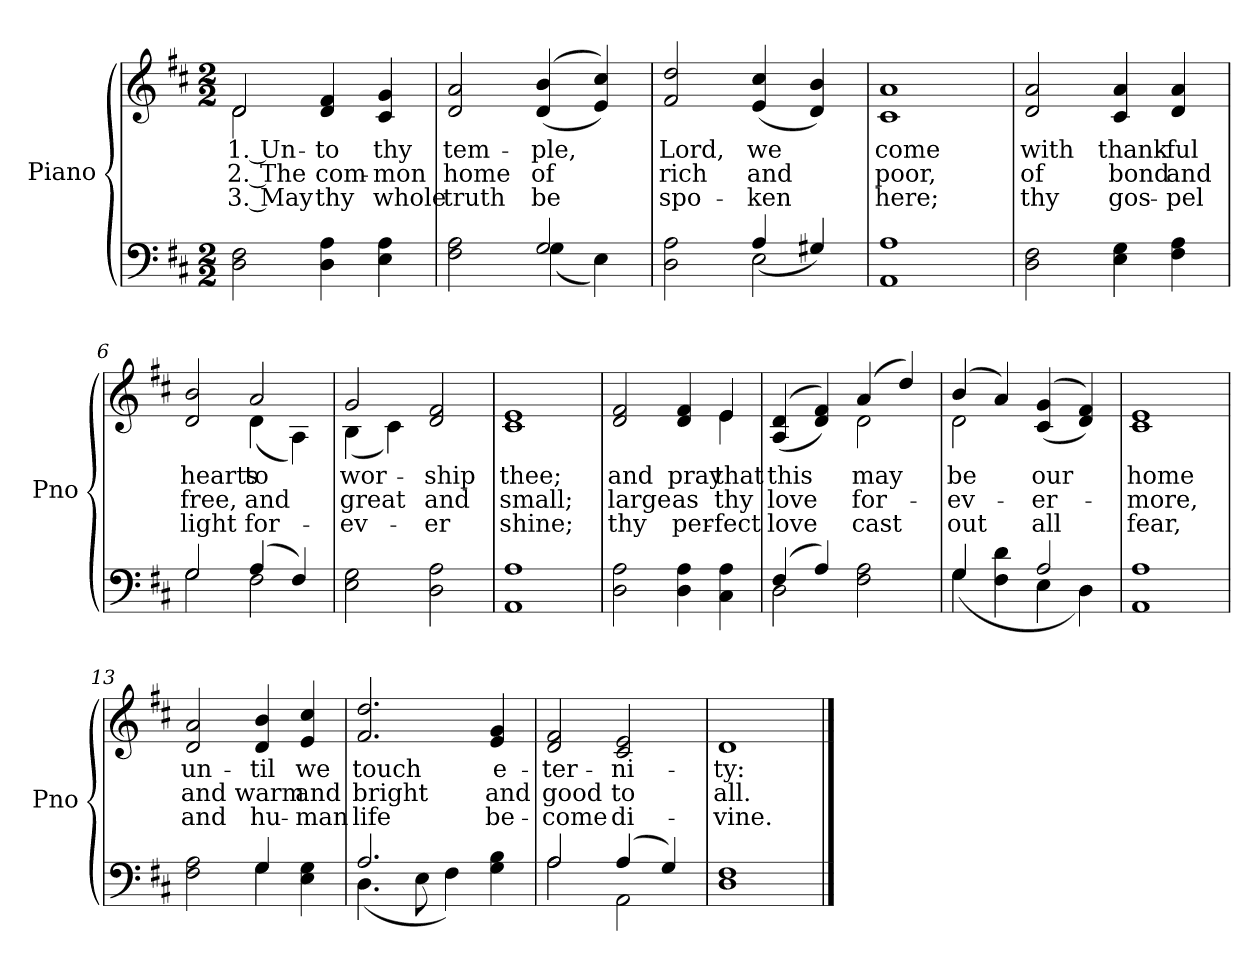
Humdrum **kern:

**kern	**kern	**text	**text	**text
*part2	*part1	*part1	*part1	*part1
*staff2	*staff1	*staff1	*staff1	*staff1
*I"Piano	*I"Piano	*	*	*
*I'Pno	*I'Pno	*	*	*
*clefF4	*clefG2	*	*	*
*k[f#c#]	*k[f#c#]	*	*	*
*M2/2	*M2/2	*	*	*
*MM184	*MM184	*	*	*
=1	=1	=1	=1	=1
!	!	!LO:LY:b	!LO:LY:b	!LO:LY:b
*	*^	*	*	*
2D\ 2F#\	2d/	2d\	1. Un-	2. The	3. May
!	!	!	!LO:LY:b	!LO:LY:b	!LO:LY:b
4D\ 4A\	4d/ 4f#/	2ryy	-to	com-	thy
!	!	!	!LO:LY:b	!LO:LY:b	!LO:LY:b
4E\ 4A\	4c#/ 4g/	.	thy	-mon	whole
*	*v	*v	*	*	*
=2	=2	=2	=2	=2
*^	*	*	*	*
!	!	!	!LO:LY:b	!LO:LY:b	!LO:LY:b
2F#\ 2A\	2ryy	2d/ 2a/	tem-	home	truth
!	!	!	!LO:LY:b	!LO:LY:b	!LO:LY:b
2G/	(4G\	(>(<4d/ 4b/	-ple,	of	be
.	4E\)	4e/ 4cc#/))	.	.	.
=3	=3	=3	=3	=3	=3
!	!	!	!LO:LY:b	!LO:LY:b	!LO:LY:b
2D\ 2A\	2ryy	2f#/ 2dd/	Lord,	rich	spo-
!	!	!	!LO:LY:b	!LO:LY:b	!LO:LY:b
2E\	(>4A/	(<4e/ 4cc#/	we	and	-ken
.	4G#X/)	4d/ 4b/)	.	.	.
=4	=4	=4	=4	=4	=4
!	!	!	!LO:LY:b	!LO:LY:b	!LO:LY:b
*	*	*^	*	*	*
1A	1AA	1a	1c#	come	poor,	here;
!!LO:LB:g=z
=5	=5	=5	=5	=5	=5	=5
!	!	!	!	!LO:LY:b	!LO:LY:b	!LO:LY:b
*v	*v	*	*	*	*	*
*	*v	*v	*	*	*
2D\ 2F#\	2d/ 2a/	with	of	thy
!	!	!LO:LY:b	!LO:LY:b	!LO:LY:b
4E\ 4G\	4c#/ 4a/	thank-	bond	gos-
!	!	!LO:LY:b	!LO:LY:b	!LO:LY:b
4F#\ 4A\	4d/ 4a/	-ful	and	-pel
=6	=6	=6	=6	=6
*^	*	*	*	*
!	!	!	!LO:LY:b	!LO:LY:b	!LO:LY:b
*	*	*^	*	*	*
2G/	2G\	2d/ 2b/	2ryy	hearts	free,	light
!	!	!	!	!LO:LY:b	!LO:LY:b	!LO:LY:b
(>4A/	2F#\	2a/	(<4d\	to	and	for-
4F#/)	.	.	4A\)	.	.	.
*v	*v	*	*	*	*	*
=7	=7	=7	=7	=7	=7
!	!	!	!LO:LY:b	!LO:LY:b	!LO:LY:b
2E\ 2G\	2g/	(<4B\	wor-	great	-ev-
.	.	4c#\)	.	.	.
!	!	!	!LO:LY:b	!LO:LY:b	!LO:LY:b
2D\ 2A\	2d/ 2f#/	2ryy	-ship	and	-er
=8	=8	=8	=8	=8	=8
*^	*	*	*	*	*
!	!	!	!	!LO:LY:b	!LO:LY:b	!LO:LY:b
*	*	*v	*v	*	*	*
1A	1AA	1c# 1e	thee;	small;	shine;
!!LO:LB:g=z
=9	=9	=9	=9	=9	=9
!	!	!	!LO:LY:b	!LO:LY:b	!LO:LY:b
*v	*v	*^	*	*	*
2D\ 2A\	2d/ 2f#/	2.ryy	and	large	thy
!	!	!	!LO:LY:b	!LO:LY:b	!LO:LY:b
4D\ 4A\	4d/ 4f#/	.	pray	as	per-
!	!	!	!LO:LY:b	!LO:LY:b	!LO:LY:b
4C#\ 4A\	4e/	4e\	that	thy	-fect
=10	=10	=10	=10	=10	=10
*^	*	*	*	*	*
!	!	!	!	!LO:LY:b	!LO:LY:b	!LO:LY:b
(>4F#/	2D\	(>(<4A/ 4d/	2ryy	this	love	love
4A/)	.	4d/ 4f#/))	.	.	.	.
!	!	!	!	!LO:LY:b	!LO:LY:b	!LO:LY:b
2F#\ 2A\	2ryy	(>4a/	2d\	may	for-	cast
.	.	4dd/)	.	.	.	.
=11	=11	=11	=11	=11	=11	=11
!	!	!	!	!LO:LY:b	!LO:LY:b	!LO:LY:b
4G/	(<4G\	(>4b/	2d\	be	-ev-	out
((4F#\ 4d\	4ryy	4a/)	.	.	.	.
!	!	!	!	!LO:LY:b	!LO:LY:b	!LO:LY:b
2A/	4E\	(<(>4c#/ 4g/	2ryy	our	-er-	all
.	4D\)	4d/ 4f#/))	.	.	.	.
*	*	*v	*v	*	*	*
=12	=12	=12	=12	=12	=12
!	!	!	!LO:LY:b	!LO:LY:b	!LO:LY:b
1A	1AA	1c# 1e	home	-more,	fear,
!!LO:PB:g=z
=13	=13	=13	=13	=13	=13
!	!	!	!LO:LY:b	!LO:LY:b	!LO:LY:b
2F#\ 2A\	2ryy	2d/ 2a/	un-	and	and
!	!	!	!LO:LY:b	!LO:LY:b	!LO:LY:b
4G\	4G/	4d/ 4b/	-til	warm	hu-
!	!	!	!LO:LY:b	!LO:LY:b	!LO:LY:b
4E\ 4G\	4ryy	4e/ 4cc#/	we	and	-man
=14	=14	=14	=14	=14	=14
!	!	!	!LO:LY:b	!LO:LY:b	!LO:LY:b
2.A/	(<4.D\	2.f#/ 2.dd/	touch	bright	life
.	8E\	.	.	.	.
.	4F#\)	.	.	.	.
!	!	!	!LO:LY:b	!LO:LY:b	!LO:LY:b
4G\ 4B\	4ryy	4e/ 4g/	e-	and	be-
=15	=15	=15	=15	=15	=15
!	!	!	!LO:LY:b	!LO:LY:b	!LO:LY:b
2A/	2A\	2d/ 2f#/	-ter-	good	-come
!	!	!	!LO:LY:b	!LO:LY:b	!LO:LY:b
(>4A/	2AA\	2c#/ 2e/	-ni-	to	di-
4G/)	.	.	.	.	.
*v	*v	*	*	*	*
=16	=16	=16	=16	=16
!	!	!LO:LY:b	!LO:LY:b	!LO:LY:b
1D 1F#	1d	-ty:	all.	-vine.
==	==	==	==	==
*-	*-	*-	*-	*-
